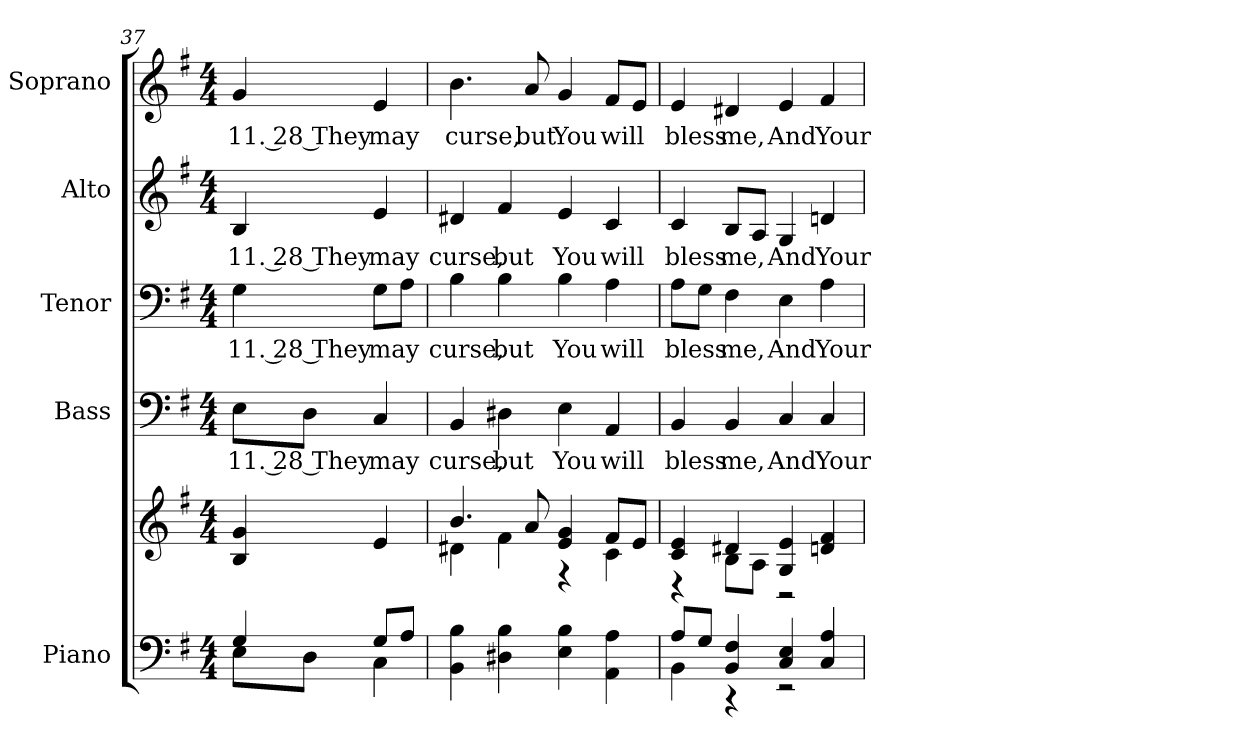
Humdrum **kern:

**kern	**kern	**kern	**text	**kern	**text	**kern	**text	**kern	**text
*part5	*part5	*part4	*part4	*part3	*part3	*part2	*part2	*part1	*part1
*staff6	*staff5	*staff4	*staff4	*staff3	*staff3	*staff2	*staff2	*staff1	*staff1
*I"Piano	*	*I"Bass	*	*I"Tenor	*	*I"Alto	*	*I"Soprano	*
*I'Pno.	*	*I'B.	*	*I'T.	*	*I'A.	*	*I'S.	*
!!LO:PB:g=z
*clefF4	*clefG2	*clefF4	*	*clefF4	*	*clefG2	*	*clefG2	*
*k[f#]	*k[f#]	*k[f#]	*	*k[f#]	*	*k[f#]	*	*k[f#]	*
*G:	*G:	*G:	*	*G:	*	*G:	*	*G:	*
*M4/4	*M4/4	*M4/4	*	*M4/4	*	*M4/4	*	*M4/4	*
=37	=37	=37	=37	=37	=37	=37	=37	=37	=37
*^	*	*	*	*	*	*	*	*	*
!	!	!	!	!LO:LY:b:color=#000000	!	!	!	!	!	!
!	!	!	!	!	!	!LO:LY:b:color=#000000	!	!	!	!
!	!	!	!	!	!	!	!	!LO:LY:b:color=#000000	!	!
!	!	!	!	!	!	!	!	!	!	!LO:LY:b:color=#000000
4Gi/	8Ei\L	4Bi/ 4gi	8Ei\L	11. 28 They	4Gi\	11. 28 They	4Bi/	11. 28 They	4gi/	11. 28 They
.	8Di\J	.	8Di\J	.	.	.	.	.	.	.
!	!	!	!	!LO:LY:b:color=#000000	!	!	!	!	!	!
!	!	!	!	!	!	!LO:LY:b:color=#000000	!	!	!	!
!	!	!	!	!	!	!	!	!LO:LY:b:color=#000000	!	!
!	!	!	!	!	!	!	!	!	!	!LO:LY:b:color=#000000
8Gi/L	4Ci\	4ei/	4Ci/	may	8Gi\L	may	4ei/	may	4ei/	may
8Ai/J	.	.	.	.	8Ai\J	.	.	.	.	.
*v	*v	*	*	*	*	*	*	*	*	*
=38	=38	=38	=38	=38	=38	=38	=38	=38	=38
*	*^	*	*	*	*	*	*	*	*
!	!	!	!	!LO:LY:b:color=#000000	!	!	!	!	!	!
!	!	!	!	!	!	!LO:LY:b:color=#000000	!	!	!	!
!	!	!	!	!	!	!	!	!LO:LY:b:color=#000000	!	!
!	!	!	!	!	!	!	!	!	!	!LO:LY:b:color=#000000
4BBi\ 4Bi	4.bi/	4d#Xi\	4BBi/	curse,	4Bi\	curse,	4d#Xi/	curse,	4.bi\	curse,
!	!	!	!	!LO:LY:b:color=#000000	!	!	!	!	!	!
!	!	!	!	!	!	!LO:LY:b:color=#000000	!	!	!	!
!	!	!	!	!	!	!	!	!LO:LY:b:color=#000000	!	!
4D#Xi\ 4Bi	.	4f#i\	4D#Xi\	but	4Bi\	but	4f#i/	but	.	.
!	!	!	!	!	!	!	!	!	!	!LO:LY:b:color=#000000
.	8ai/	.	.	.	.	.	.	.	8ai/	but
!	!	!	!	!LO:LY:b:color=#000000	!	!	!	!	!	!
!	!	!	!	!	!	!LO:LY:b:color=#000000	!	!	!	!
!	!	!	!	!	!	!	!	!LO:LY:b:color=#000000	!	!
!	!	!	!	!	!	!	!	!	!	!LO:LY:b:color=#000000
4Ei\ 4Bi	4ei/ 4gi	4r	4Ei\	You	4Bi\	You	4ei/	You	4gi/	You
!	!	!	!	!LO:LY:b:color=#000000	!	!	!	!	!	!
!	!	!	!	!	!	!LO:LY:b:color=#000000	!	!	!	!
!	!	!	!	!	!	!	!	!LO:LY:b:color=#000000	!	!
!	!	!	!	!	!	!	!	!	!	!LO:LY:b:color=#000000
4AAi\ 4Ai	8f#i/L	4ci\	4AAi/	will	4Ai\	will	4ci/	will	8f#i/L	will
.	8ei/J	.	.	.	.	.	.	.	8ei/J	.
=39	=39	=39	=39	=39	=39	=39	=39	=39	=39	=39
*^	*	*	*	*	*	*	*	*	*	*
!	!	!	!	!	!LO:LY:b:color=#000000	!	!	!	!	!	!
!	!	!	!	!	!	!	!LO:LY:b:color=#000000	!	!	!	!
!	!	!	!	!	!	!	!	!	!LO:LY:b:color=#000000	!	!
!	!	!	!	!	!	!	!	!	!	!	!LO:LY:b:color=#000000
8Ai/L	4BBi\	4ci/ 4ei	4r	4BBi/	bless	8Ai\L	bless	4ci/	bless	4ei/	bless
8Gi/J	.	.	.	.	.	8Gi\J	.	.	.	.	.
!	!	!	!	!	!LO:LY:b:color=#000000	!	!	!	!	!	!
!	!	!	!	!	!	!	!LO:LY:b:color=#000000	!	!	!	!
!	!	!	!	!	!	!	!	!	!LO:LY:b:color=#000000	!	!
!	!	!	!	!	!	!	!	!	!	!	!LO:LY:b:color=#000000
4BBi/ 4F#i	4r	4d#Xi/	8Bi\L	4BBi/	me,	4F#i\	me,	8Bi/L	me,	4d#Xi/	me,
.	.	.	8Ai\J	.	.	.	.	8Ai/J	.	.	.
!	!	!	!	!	!LO:LY:b:color=#000000	!	!	!	!	!	!
!	!	!	!	!	!	!	!LO:LY:b:color=#000000	!	!	!	!
!	!	!	!	!	!	!	!	!	!LO:LY:b:color=#000000	!	!
!	!	!	!	!	!	!	!	!	!	!	!LO:LY:b:color=#000000
4Ci/ 4Ei	2r	4Gi/ 4ei	2r	4Ci/	And	4Ei\	And	4Gi/	And	4ei/	And
!	!	!	!	!	!LO:LY:b:color=#000000	!	!	!	!	!	!
!	!	!	!	!	!	!	!LO:LY:b:color=#000000	!	!	!	!
!	!	!	!	!	!	!	!	!	!LO:LY:b:color=#000000	!	!
!	!	!	!	!	!	!	!	!	!	!	!LO:LY:b:color=#000000
4Ci/ 4Ai	.	4dni/ 4f#i	.	4Ci/	Your	4Ai\	Your	4dni/	Your	4f#i/	Your
*v	*v	*	*	*	*	*	*	*	*	*	*
*	*v	*v	*	*	*	*	*	*	*	*
=	=	=	=	=	=	=	=	=	=
*-	*-	*-	*-	*-	*-	*-	*-	*-	*-
